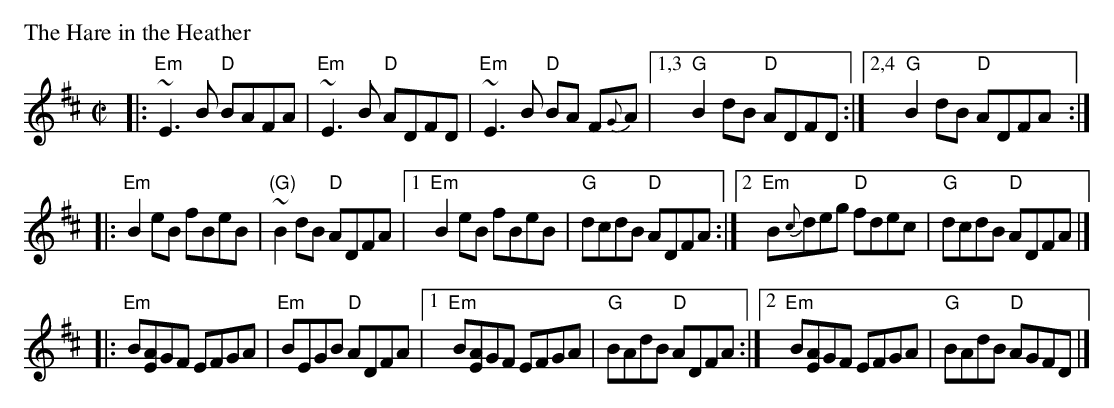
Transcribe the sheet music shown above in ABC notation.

X:1
P: The Hare in the Heather
M: C|
K: Edor
|:\
"Em"~E3B "D"BAFA | "Em"~E3B "D"ADFD |\
"Em"~E3B "D"BA F{G}A |\
[1,3 "G"B2dB "D"ADFD :|[2,4 "G"B2dB "D"ADFA :|
|:\
"Em"B2eB fBeB | "(G)"~B2dB "D"ADFA |\
[1 "Em"B2eB fBeB | "G"dcdB "D"ADFA :|[2 "Em"B{c}deg "D"fdec | "G"dcdB "D"ADFA |]
|:\
"Em"B[AE]GF EFGA | "Em"BEGB "D"ADFA |\
[1 "Em"B[AE]GF EFGA | "G"BAdB "D"ADFA :|[2 "Em"B[AE]GF EFGA | "G"BAdB "D"AGFD |]
